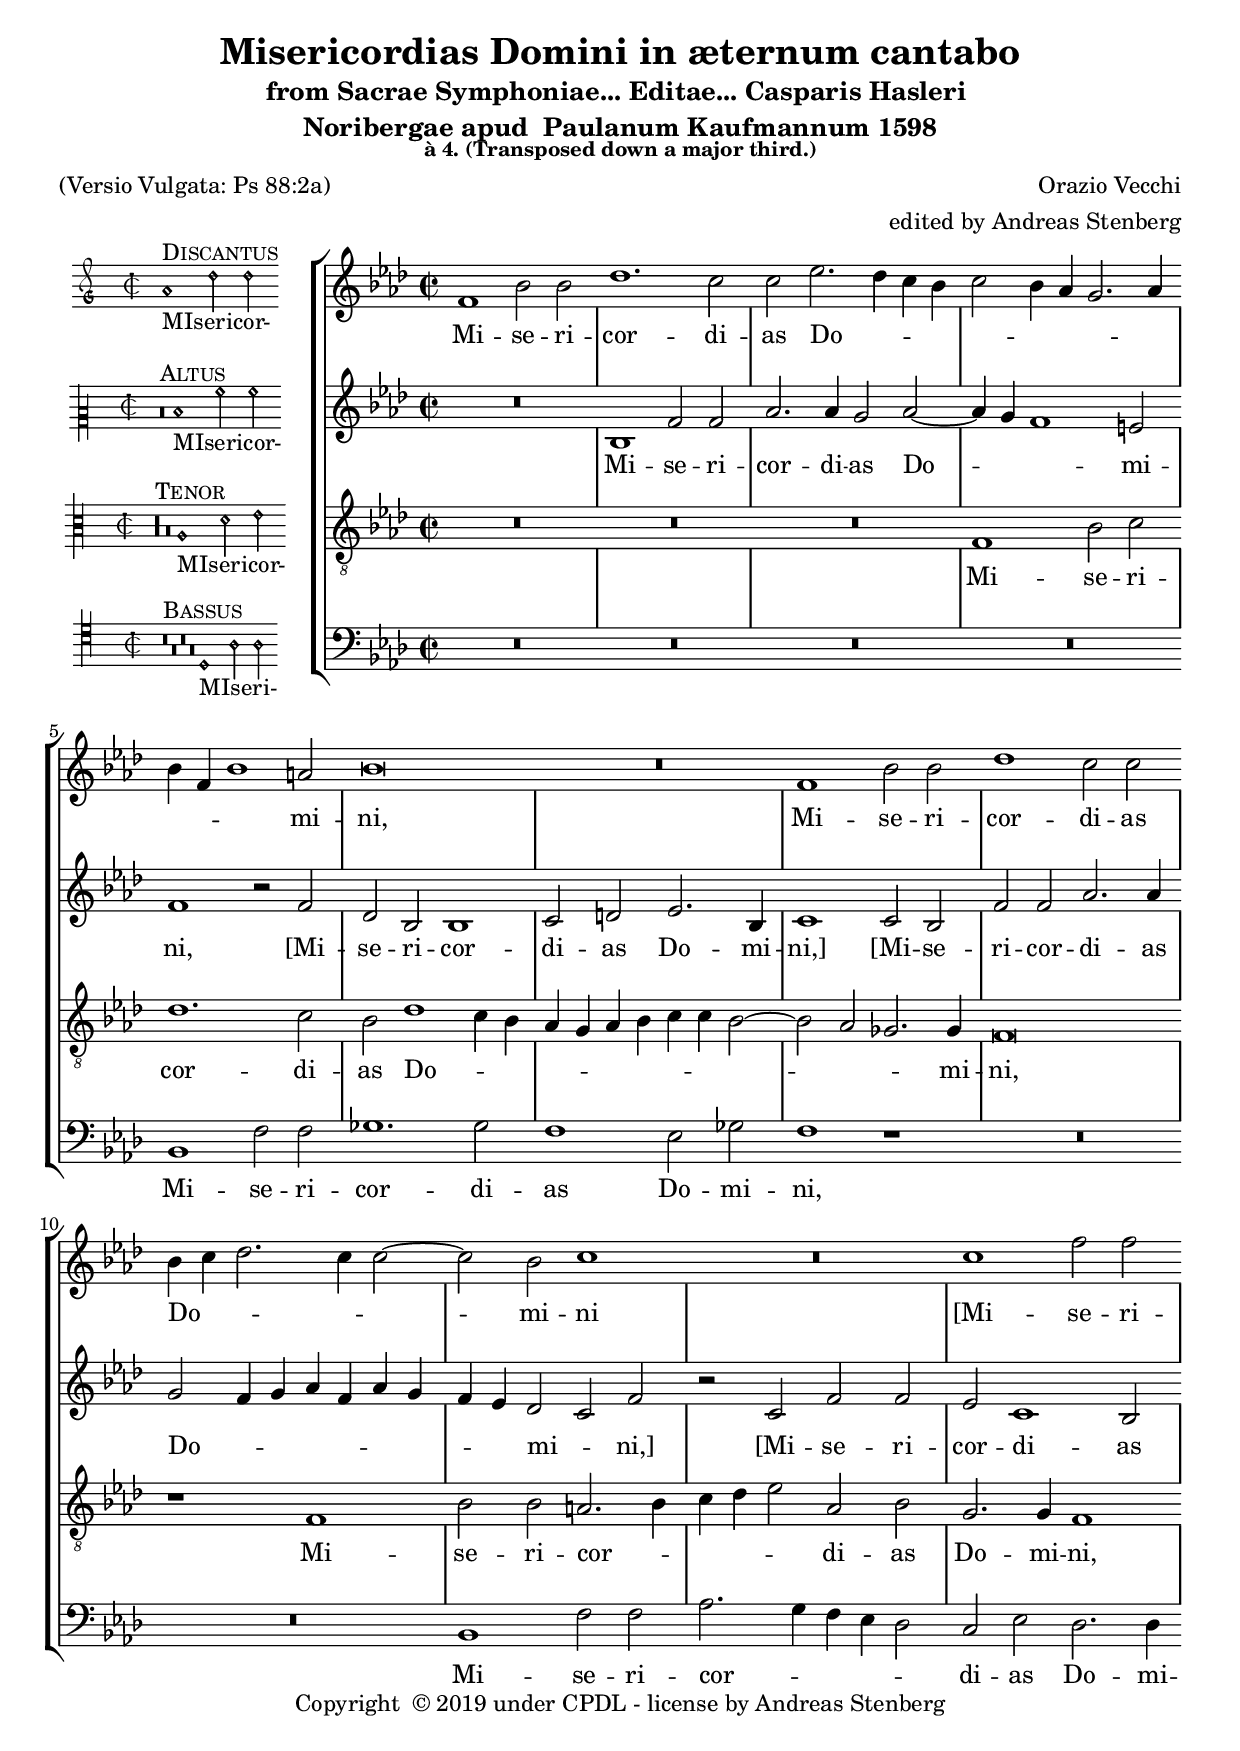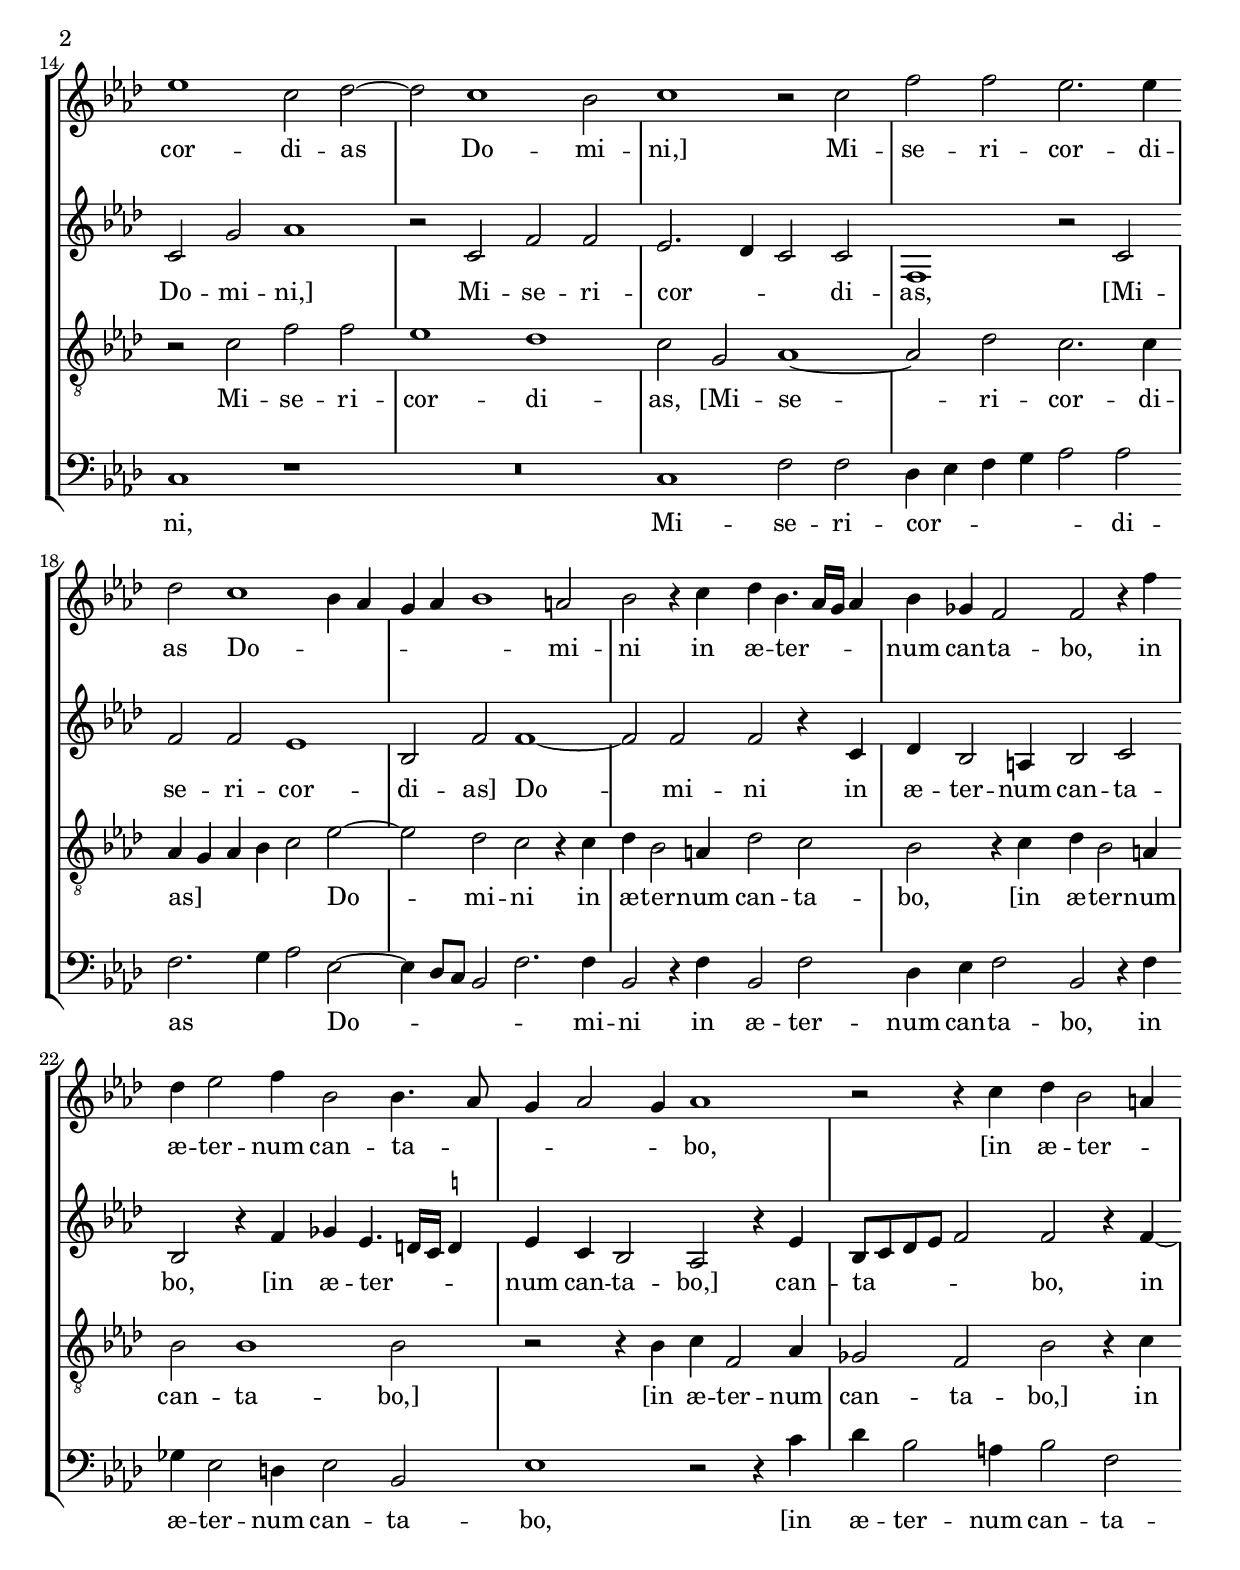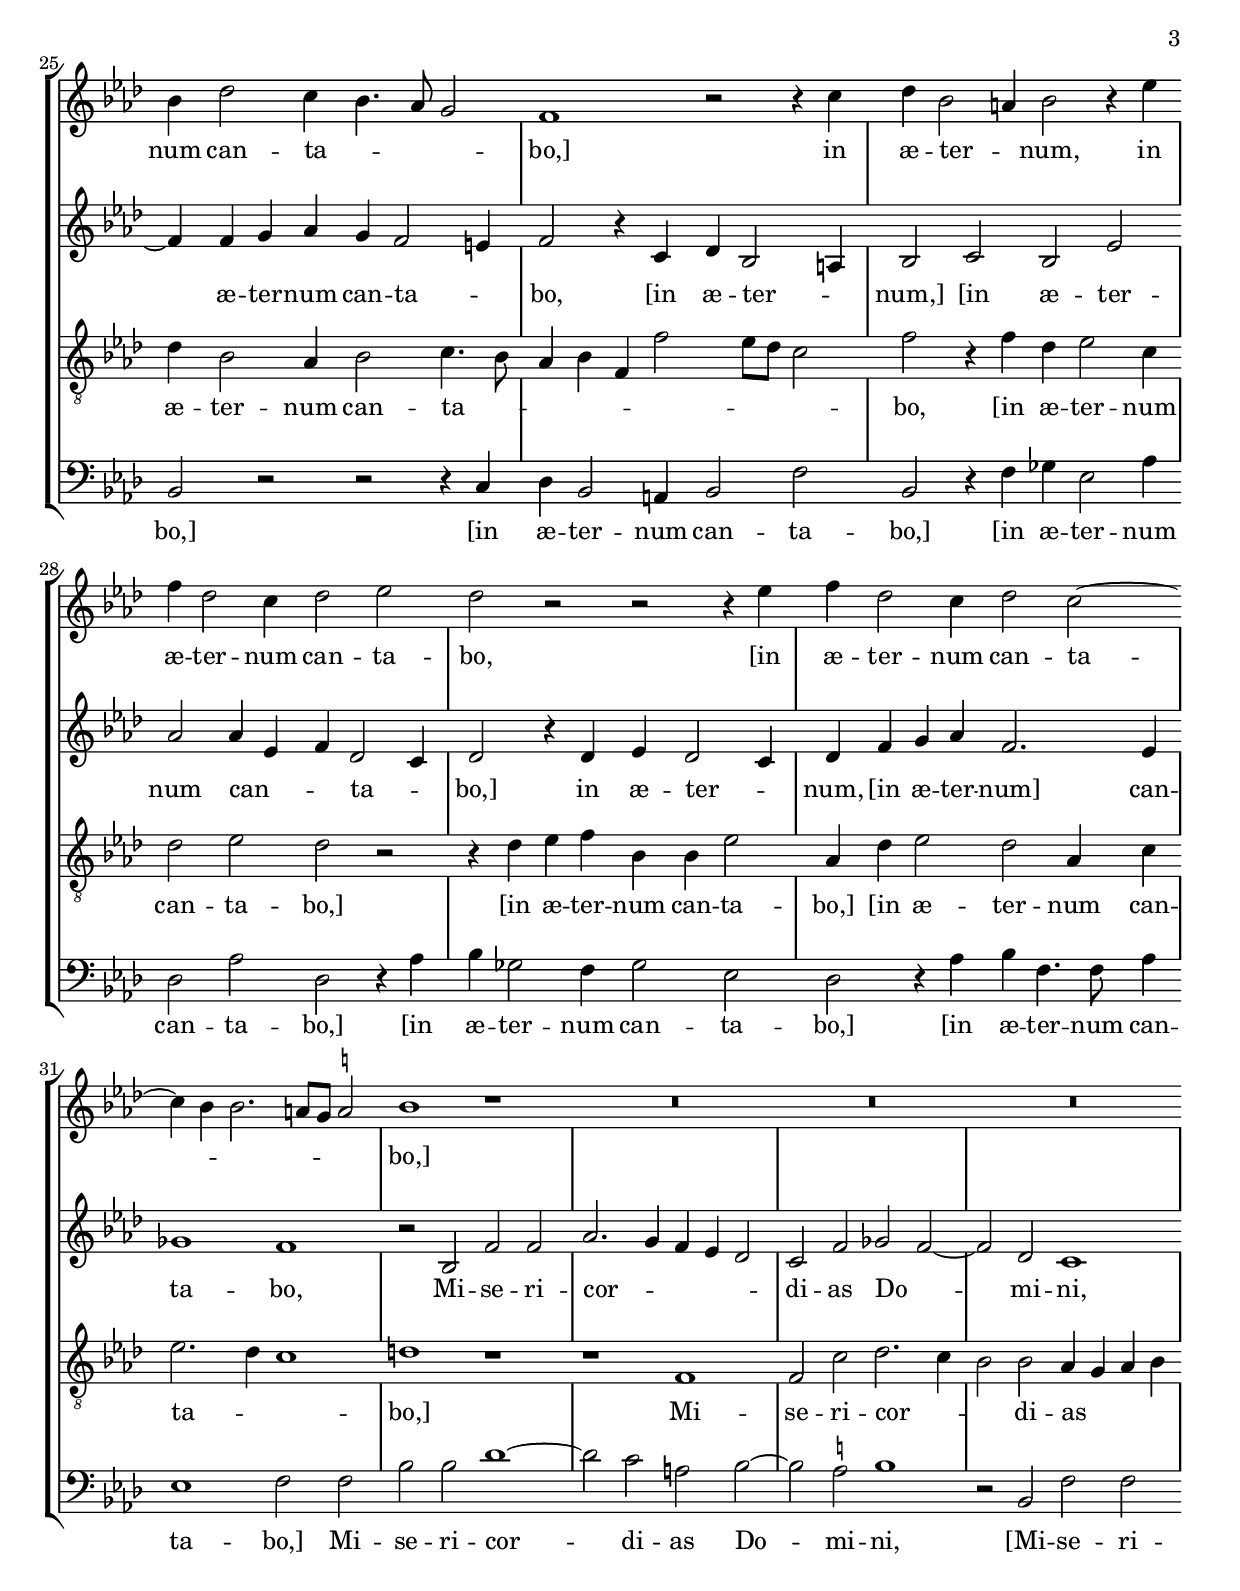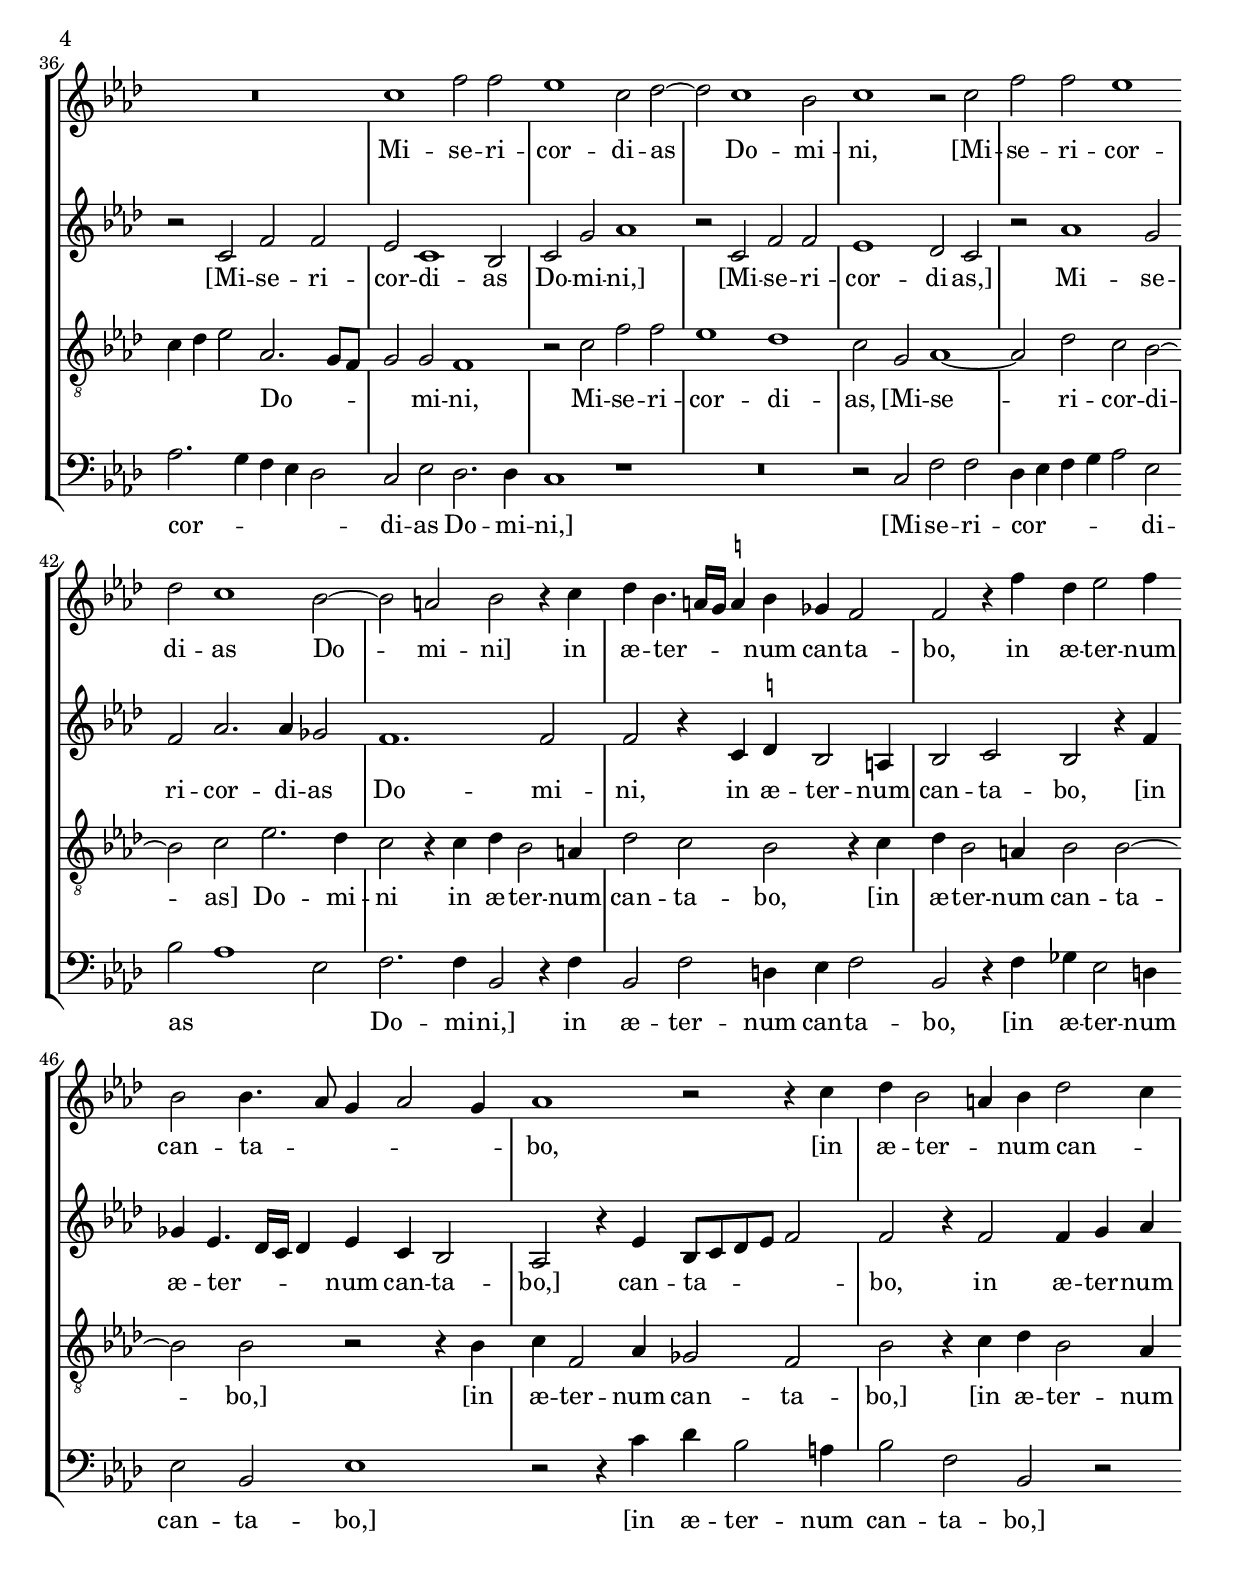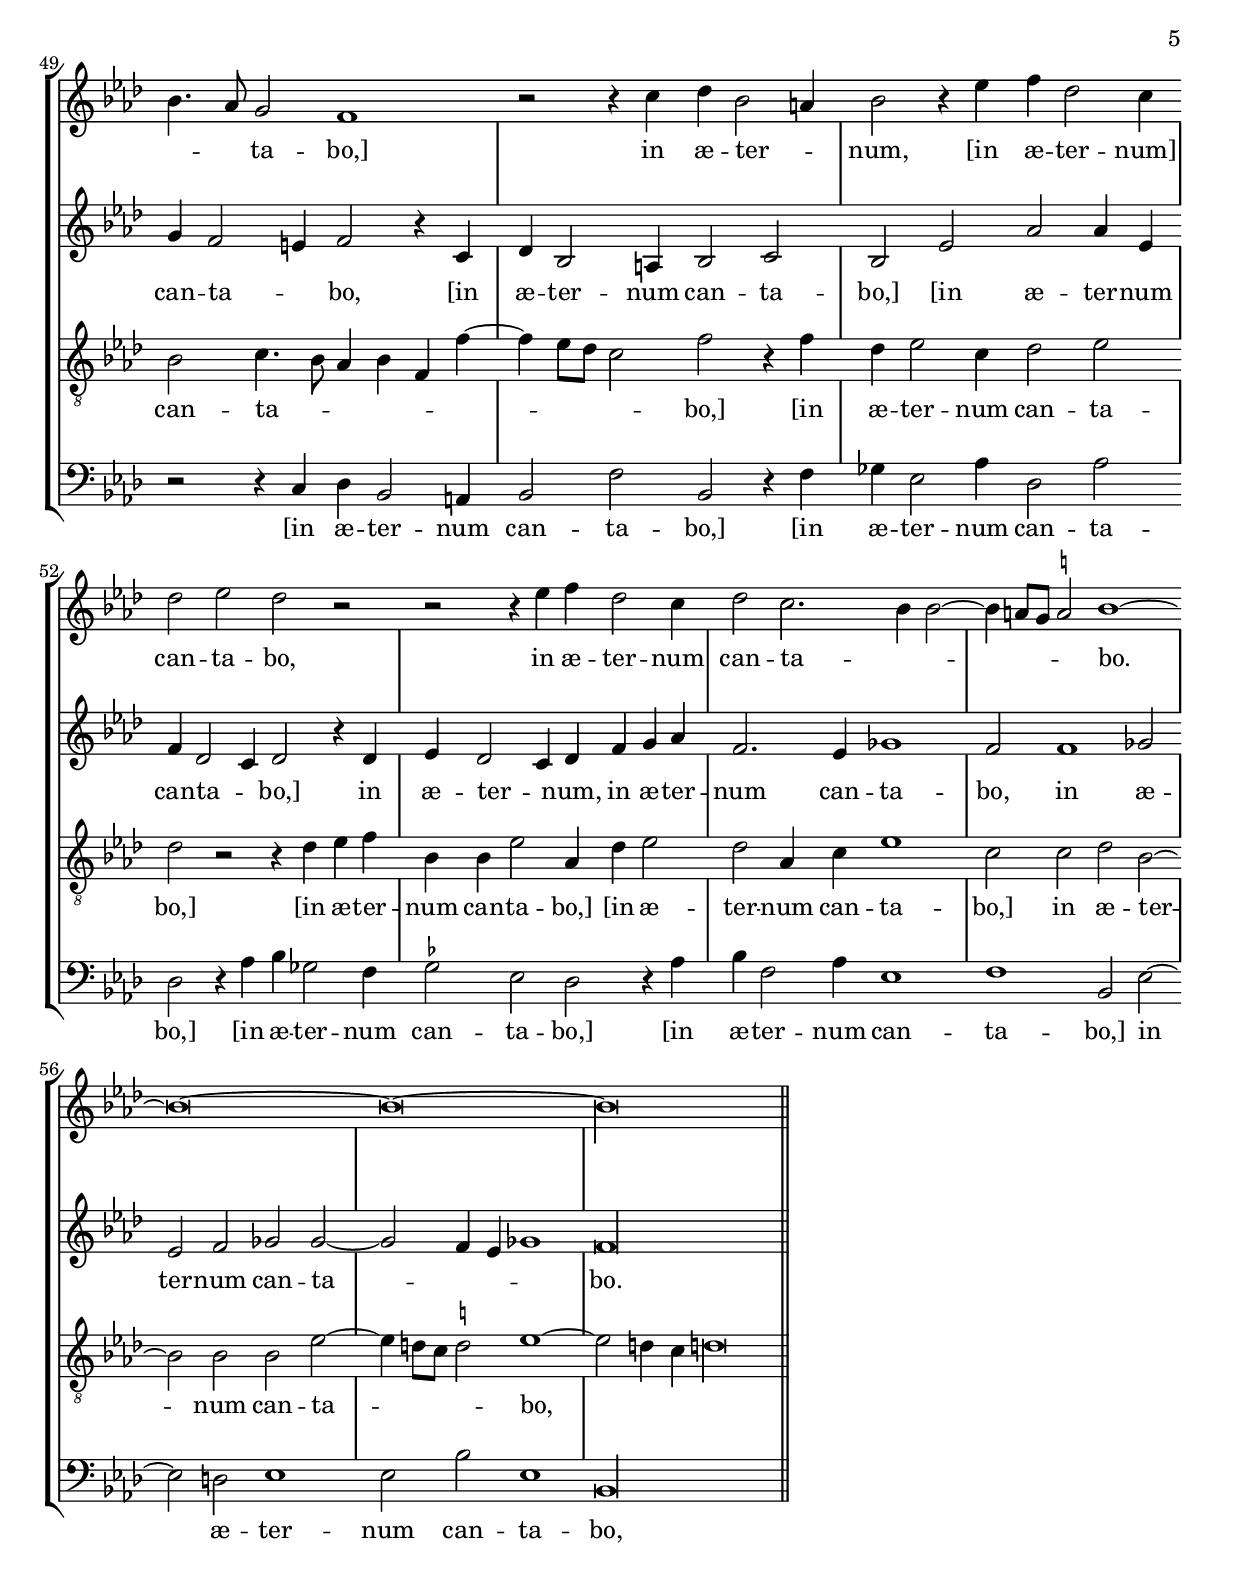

%%%%%%%%%%%%%%%%%%%%%%%%%%%%%%%%%%%%%%%%%%%%%%%%%%%%%%%%%%%%%%%%%%%
% This is a template based on the usual four part choir templater %
% where the voices have common lyrics at the the start but split  %
% to separate lyrics after a while.				  %
% This template is modyfied by AS from the one in the lilypond    %
% documentation.						  %
% This template is to be used for instance for fairly simple      %
% settings where the stanzas are set homophonicaly but twhere the %
% Chorus contains polyphony that require separate underlay for    %
% the different voices.						  %
%%%%%%%%%%%%%%%%%%%%%%%%%%%%%%%%%%%%%%%%%%%%%%%%%%%%%%%%%%%%%%%%%%%
\version "2.18.0"
\include "deutsch.ly"
ficta = \once \set suggestAccidentals =##t
\header {
  title = "Misericordias Domini in æternum cantabo"
  subtitle = \markup { \center-column {"from Sacrae Symphoniae... Editae... Casparis Hasleri "
             "Noribergae apud  Paulanum Kaufmannum 1598" } }
  subsubtitle = "à 4. (Transposed down a major third.)"
  poet = "(Versio Vulgata: Ps 88:2a)"
  composer = "Orazio Vecchi"
  arranger = "edited by Andreas Stenberg"
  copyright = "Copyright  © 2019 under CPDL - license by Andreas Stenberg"
}
global = {
  \key c \major
}
%%Cantus Part-book PDF p.7-8.
sopMusic = \relative c'' {

  \set Score.tempoHideNote = ##t
  \tempo 2 = 86
  \time 2/2
  \set Timing.measureLength = #(ly:make-moment 4/2)
  \override Staff.BarLine.transparent = ##t
 a1 d2 d2
 f1. e2
 e2 g2.( f4 e4 d4
 e2 d4 c4 h2. c4			%% end of first line in orig.
 d4 a4 d1) cis2
 d\breve
 R\breve
 a1 d2 d2
 f1 e2 e2
 d4( e4 f2. e4 e2~
 e2) d2 e1
 R\breve
 e1 a2 a2				%% end of second line.
 g1 e2 f2~
 f2 e1 d2
 e1 r2 e2
 a2 a2 g2. g4
 f2 e1( d4 c4
 h4 c4 d1) cis2
 d2 r4 e4 				%% end of third line (last on first page).
 f4 d4.( c16 h16 c4)
 d4 b4 a2 a2 r4 a'4
 f4 g2 a4 d,2 d4.( c8
 h4 c2 h4) c1				%% end of fourth line (first on second page).
 r2 r4 e4 f4 d2( cis4)
 d4 f2 e4( d4. c8 h2)
 a1 r2 r4 e'4
 f4 d2( cis4) d2 r4 g4			%% end of fifth line.
 a4 f2 e4 f2 g2
 f2 r2 r2 r4 g4
 a4 f2 e4 f2 e2~(
 e4 d4 d2. cis8 h8 \ficta cis!2)
 d1 r1
 R\breve				%% end of sixth line.
 R\breve*3
 e1 a2 a2
 g1 e2 f2~
 f2 e1 d2
 e1 r2 e2
 a2 a2 g1
 f2 e1 d2~
 d2 cis2 d2 r4 e4			%% end of sewenth line.
 f4 d4.( cis16 h16 \ficta cis!4) d4 b4 a2
 a2 r4 a'4 f4 g2 a4
 d,2 d4.( c8 h4 c2 h4)
 c1					%% end of eigth line.
 r2 r4 e4
 f4 d2( cis4) d4 f2( e4
 d4. c8) h2 a1
 r2 r4 e'4 f4 d2( cis4)
 d2 r4 g4 a4 f2 e4			%% end of ninth line.
 f2 g2 f2 r2
 r2 r4 g4 a4 f2 e4
 f2 e2.( d4 d2~
 d4 cis8 h8 \ficta cis!2)
 d1~
 \repeat unfold 2 { d\breve~  }
 \cadenzaOn
 d\longa
 \revert Staff.BarLine.transparent
  \bar "||"
}
sopWords = \lyricmode {
  Mi -- se -- ri -- cor -- di -- as Do -- mi -- ni,
  Mi -- se -- ri -- cor -- di -- as Do -- mi -- ni
  [Mi -- se -- ri -- cor -- di -- as Do -- mi -- ni,]
  Mi -- se -- ri -- cor -- di -- as Do -- mi -- ni in æ -- ter -- num can -- ta -- bo,
  in æ -- ter -- num can -- ta -- bo,
  [in æ -- ter -- num can -- ta -- bo,]
  in æ -- ter -- num,
  in æ -- ter -- num can -- ta -- bo,
  [in æ -- ter -- num can -- ta -- bo,]
  Mi -- se -- ri -- cor -- di -- as Do -- mi -- ni,
  [Mi -- se -- ri -- cor -- di -- as Do -- mi -- ni] in æ -- ter -- num can -- ta -- bo,
  in æ -- ter -- num can -- ta -- bo,
  [in æ -- ter -- num can -- ta -- bo,]
  in æ -- ter -- num,
  [in æ -- ter -- num] can -- ta -- bo,
  in æ -- ter -- num can -- ta -- bo.
}
%% Altus part-book PDF p.7-8.
altoMusic = \relative c' {
  \override Staff.BarLine.transparent = ##t
  R\breve
  d1 a'2 a2
  c2. c4 h2 c2~(
  c4 h4 a1) gis2
  a1 r2 a2
  f2 d2 d1				%% end of first line in orig.
  e2 fis2 g2. d4
  e1 e2 d2
  a'2 a2 c2. c4
  h2( a4 h4 c4 a4 c4 h4
  a4 g4) f2( e2) a2
  r2 e2					%% end of second line.
  a2 a2
  g2 e1 d2
  e2 h'2 c1
  r2 e,2 a2 a2
  g2.( f4 e2) e2
  a,1 r2 e'2
  a2 a2 g1
  d2 a'2 a1~
  a2 a2					%% end of third line (last line on first page).
  a2 r4 e4
  f4 d2 cis4 d2 e2
  d2 r4 a'4 b4 g4.( fis16 e16 \ficta fis!4)
  g4 e4 d2 c2 r4 g'4
  d8( e8 f8 g8 a2)			%% end of fourth line (first on second page).
  a2 r4 a4~
  a4 a4 h4 c4 h4 a2( gis4)
  a2 r4 e4 f4 d2( cis4)
  d2 e2 d2 g2
  c2 c4( g4 				%% end of fifth line
  a4) f2( e4)
  f2 r4 f4 g4 f2( e4)
  f4 a4 h4 c4 a2. g4
  b1 a1
  r2 d,2 a'2 a2
  c2.( h4 				%% end of sixth line.
  a4 g4 f2)
  e2 a2 b2( a2~
  a2) f2 e1
  r2 e2 a2 a2
  g2 e1 d2
  e2 h'2 c1
  r2 e,2 a2 a2
  g1					%% end of sewenth line.
  f2 e2
  r2 c'1 h2
  a2 c2. c4 b2
  a1. a2
  a2 r4 e4 \ficta fis4 d2 cis4
  d2 e2 d2 r4 a'4
  b4 g4.( f16 e16 f4) g4 e4 d2
  c2 r4 g'4 d8( e8 f8 g8 a2)
  a2 r4 a2 a4 h4 c4
  h4 a2( gis4)				%% end of eiht line.
  a2 r4 e4
  f4 d2 cis4 d2 e2
  d2 g2 c2 c4 g4
  a4 f2( e4) f2 r4 f4
  g4 f2( e4) f4 a4 h4 c4			%% end of ninth line.
  a2. g4 b1
  a2 a1 b2
  g2 a2 b2 b2~(
  b2 a4 g4 b1)
  a\longa
  \revert Staff.BarLine.transparent
}
altoWords = \lyricmode {
  Mi -- se -- ri -- cor -- di -- as Do -- mi -- ni,
  [Mi -- se -- ri -- cor -- di -- as Do -- mi -- ni,]
  [Mi -- se -- ri -- cor -- di -- as Do -- mi -- ni,]
  [Mi -- se -- ri -- cor -- di -- as Do -- mi -- ni,]
  Mi -- se -- ri -- cor -- di -- as,
  [Mi -- se -- ri -- cor -- di -- as] Do -- mi -- ni
  in æ -- ter -- num can -- ta -- bo,
  [in æ -- ter -- num can -- ta -- bo,]
  can -- ta -- bo,
  in æ -- ter -- num can -- ta -- bo,
  [in æ -- ter -- num,]
  [in æ -- ter -- num can -- ta -- bo,]
  in æ -- ter -- num,
  [in æ -- ter -- num] can -- ta -- bo,
  Mi -- se -- ri -- cor -- di -- as Do -- mi -- ni,
  [Mi -- se -- ri -- cor -- di -- as Do -- mi -- ni,]
  [Mi -- se -- ri -- cor -- di -- as,]
  Mi -- se -- ri -- cor -- di -- as Do -- mi -- ni,
  in æ -- ter -- num can -- ta -- bo,
  [in æ -- ter -- num can -- ta -- bo,]
  can -- ta -- bo,
  in æ -- ter -- num can -- ta -- bo,
  [in æ -- ter -- num can -- ta -- bo,]
  [in æ -- ter -- num can -- ta -- bo,]
  in æ -- ter -- num,
  in æ -- ter -- num can -- ta -- bo,
  in æ -- ter -- num can -- ta -- bo.
}
%% Tenor pert-book PDF p. 7.
tenorMusic = \relative c' {
  \clef "G_8"
  \override Staff.BarLine.transparent = ##t
   R\breve*3
   a1 d2 e2
   f1. e2
   d2 f1( e4 d4
   c4 h4 c4 d4 e4 e4 d2~
   d2 c2 b2.) b4
   a\breve			%% end of first line in orig.
   r1 a1
   d2 d2 cis2.( d4
   e4 f4 g2) c,2 d2
   h2. h4 a1
   r2 e'2 a2 a2
   g1 f1
   e2 h2 c1~
   c2 f2 e2. e4
   c4( h4 c4 d4			%% end of second line.
   e2) g2~
   g2 f2 e2 r4 e4
   f4 d2 cis4 f2 e2
   d2 r4 e4 f4 d2 cis4
   d2 d1 d2
   r2 r4 d4 e4 a,2 c4
   b2 a2			%% end of third line.
   d2 r4 e4
   f4 d2 c4 d2 e4.( d8
   c4 d4 a4 a'2 g8 f8 e2)
   a2 r4 a4 f4 g2 e4
   f2 g2 f2 r2
   r4 f4 g4 a4 d,4 d4 g2	%% end of fourth line.
   c,4 f4 g2 f2 c4 e4
   g2.( f4 e1)
   fis1 r1
   r1 a,1
   a2 e'2 f2.( e4
   d2) d2 c4( h4 c4 d4
   e4 f4 g2) c,2.( h8 a8
   h2) h2 a1			%% end of fifth line.
   r2 e'2 a2 a2
   g1 f1
   e2 h2 c1~
   c2 f2 e2 d2~
   d2 e2 g2. f4
   e2 r4 e4 f4 d2 cis4
   f2 e2 d2 r4 e4
   f4 d2 cis4			%% end of sixth line.
   d2 d2~
   d2 d2 r2 r4 d4
   e4 a,2 c4 b2 a2
   d2 r4 e4 f4 d2 c4
   d2 e4.( d8 c4 d4 a4 a'4~
   a4 g8 f8 e2) a2 r4 a4
   f4 g2 e4 f2 g2		%% end of sewenth line.
   f2 r2 r4 f4 g4 a4
   d,4 d4 g2 c,4 f4 g2
   f2 c4 e4 g1
   e2 e2 f2 d2~
   d2 d2 d2 g2~(
   g4 fis8 e8 \ficta fis!2) g1~(
   g2 fis4 e4 fis!\longa*3/4
 \revert Staff.BarLine.transparent
}
tenorWords = \lyricmode {
  Mi -- se -- ri -- cor -- di -- as Do -- mi -- ni,
  Mi -- se -- ri -- cor -- di -- as Do -- mi -- ni,
  Mi -- se -- ri -- cor -- di -- as,
  [Mi -- se -- ri -- cor -- di -- as] Do -- mi -- ni in æ -- ter -- num can -- ta -- bo,
  [in æ -- ter -- num can -- ta -- bo,]
  [in æ -- ter -- num can -- ta -- bo,]
  in æ -- ter -- num can -- ta -- bo,
  [in æ -- ter -- num can -- ta -- bo,]
  [in æ -- ter -- num can -- ta -- bo,]
  [in æ -- ter -- num can -- ta -- bo,]
  Mi -- se -- ri -- cor -- di -- as Do -- mi -- ni,
  Mi -- se -- ri -- cor -- di -- as,
  [Mi -- se -- ri -- cor -- di -- as] Do -- mi -- ni
  in æ -- ter -- num can -- ta -- bo,
  [in æ -- ter -- num can -- ta -- bo,]
  [in æ -- ter -- num can -- ta -- bo,]
  [in æ -- ter -- num can -- ta -- bo,]
  [in æ -- ter -- num can -- ta -- bo,]
  [in æ -- ter -- num can -- ta -- bo,]
  [in æ -- ter -- num can -- ta -- bo,]
  in æ -- ter -- num can -- ta -- bo,

}
%% Bassus part-book PDF p. 7-8.
bassMusic = \relative c {
  \override Staff.BarLine.transparent = ##t
  R\breve*4
  d1 a'2 a2
  b1. b2
  a1 g2 b2
  a1 r1
  R\breve*2			%% end of first line in orig.
  d,1 a'2 a2
  c2.( h4 a4 g4 f2)
  e2 g2 f2. f4
  e1 r1
  R\breve
  e1 a2 a2
  f4( g4 a4 h4 c2) c2		%% end of second line.
  a2.( h4 c2) g2~(
  g4 f8 e8 d2 a'2.) a4
  d,2 r4 a'4 d,2 a'2
  f4 g4 a2 d,2 r4 a'4
  b4 g2 fis4			%% end of third line (last on first page).
  g2 d2
  g1 r2 r4 e'4
  f4 d2 cis4 d2 a2
  d,2 r2 r2 r4 e4
  f4 d2 cis4 d2 a'2 		%% end of fourth line (fist on second page).
  d,2 r4 a'4 b4 g2 c4
  f,2 c'2 f,2 r4 c'4
  d4 b2 a4 b2 g2
  f2 r4 c'4 d4 a4. a8 c4	%% end of fifth line.
  g1 a2 a2
  d2 d2 f1~
  f2 e2 cis2 d2~
  d2 \ficta cis2 d1
  r2 d,2 a'2 a2
  c2.( h4 a4 g4 f2)
  e2 g2				%% end of sixth line.
  f2. f4
  e1 r1
  R\breve
  r2 e2 a2 a2
  f4( g4 a4 h4 c2) g2
  d'2( c1 g2)
  a2. a4 d,2 r4 a'4		%% end of sewenth line.
  d,2 a'2 fis4 g4 a2
  d,2 r4 a'4 b4 g2 fis4
  g2 d2 g1
  r2 r4 e'4 f4 d2 cis4
  d2 a2				%% end of eight line.
  d,2 r2
  r2 r4 e4 f4 d2 cis4
  d2 a'2 d,2 r4 a'4
  b4 g2 c4 f,2 c'2
  f,2 r4 c'4 d4 b2 a4			%% end of ninth line.
  \ficta b!2 g2 f2 r4 c'4
  d4 a2 c4 g1
  a1 d,2 g2~
  g2 fis2 g1
  g2 d'2 g,1
  d\longa
  \revert Staff.BarLine.transparent
}
bassWords = \lyricmode {
  Mi -- se -- ri -- cor -- di -- as Do -- mi -- ni,
  Mi -- se -- ri -- cor -- di -- as Do -- mi -- ni,
  Mi -- se -- ri -- cor -- di -- as Do -- mi -- ni
  in æ -- ter -- num can -- ta -- bo,
  in æ -- ter -- num can -- ta -- bo,
  [in æ -- ter -- num can -- ta -- bo,]
  [in æ -- ter -- num can -- ta -- bo,]
  [in æ -- ter -- num can -- ta -- bo,]
  [in æ -- ter -- num can -- ta -- bo,]
  [in æ -- ter -- num can -- ta -- bo,]
  Mi -- se -- ri -- cor -- di -- as Do -- mi -- ni,
  [Mi -- se -- ri -- cor -- di -- as Do -- mi -- ni,]
  [Mi -- se -- ri -- cor -- di -- as Do -- mi -- ni,]
  in æ -- ter -- num can -- ta -- bo,
  [in æ -- ter -- num can -- ta -- bo,]
  [in æ -- ter -- num can -- ta -- bo,]
  [in æ -- ter -- num can -- ta -- bo,]
  [in æ -- ter -- num can -- ta -- bo,]
  [in æ -- ter -- num can -- ta -- bo,]
  [in æ -- ter -- num can -- ta -- bo,]
  in æ -- ter -- num can -- ta -- bo,
}
incipitDiscantus = \markup {
  \score {
    {
      %      \set Staff.instrumentName = #"Tenor "
      \override NoteHead.style = #'neomensural
      \override Rest.style = #'neomensural
      \override Staff.TimeSignature.style = #'mensural
      \cadenzaOn
      \clef "petrucci-g"
      \key c \major
      \time 2/2

      a'1 ^\markup { \smallCaps"Discantus"} _"MIsericor-"
      d''2 d''2
    }
    \layout {
      \context {
        \Voice
        \remove "Ligature_bracket_engraver"
        \consists "Mensural_ligature_engraver"
      }
      line-width = 4.5\cm
    }
  }
}


incipitAltus = \markup {
  \score {
    {
      %      \set Staff.instrumentName = #"Tenor "
      \override NoteHead.style = #'neomensural
      \override Rest.style = #'neomensural
      \override Staff.TimeSignature.style = #'mensural
      \cadenzaOn
      \clef "petrucci-c2"
      \key c \major
      \time 2/2
      c'\breve \rest ^\markup \smallCaps"Altus"
      d'1_"MIsericor-" a'2 a'2

    }
    \layout {
      \context {
        \Voice
        \remove "Ligature_bracket_engraver"
        \consists "Mensural_ligature_engraver"
      }
      line-width = 4.5\cm
    }
  }
}


incipitTenor = \markup {
  \score {
    {
      %      \set Staff.instrumentName = #"Tenor "
      \override NoteHead.style = #'neomensural
      \override Rest.style = #'neomensural
      \override Staff.TimeSignature.style = #'mensural
      \cadenzaOn
      \clef "petrucci-c3"
      \key c \major
      \time 2/2
      r\longa ^\markup \smallCaps"Tenor"
      a\breve \rest
      a1_"MIsericor-" d'2 e'2

    }
    \layout {
      \context {
        \Voice
        \remove "Ligature_bracket_engraver"
        \consists "Mensural_ligature_engraver"
      }
      line-width = 5.0\cm
    }
  }
}
#(append! supported-clefs '(("mensural-f3" . ("clefs.mensural.f" 0 0))))

incipitBassus = \markup {
  \score {
    {
      %      \set Staff.instrumentName = #"Tenor "
      \override NoteHead.style = #'neomensural
      \override Rest.style = #'neomensural
      \override Staff.TimeSignature.style = #'mensural
      \cadenzaOn
      \clef "petrucci-c4"
      \key c \major
      \time 2/2
      a\breve \rest^\markup \smallCaps"Bassus"
      f\breve \rest
      a\breve \rest
      f\breve \rest
      d1_"MIseri-" a2 a2

    }
    \layout {
      \context {
        \Voice
        \remove "Ligature_bracket_engraver"
        \consists "Mensural_ligature_engraver"
      }
      line-width = 4.5\cm
    }
  }
}


\score {
  \transpose c as,
  <<
    \new StaffGroup \with {
      \override VerticalAxisGroup.staff-staff-spacing = #'((basic-distance . 12))
    } <<
      \new Staff = treble <<
        \set Staff.instrumentName = \incipitDiscantus
        \new Voice = "sopranos" {
          \set  Staff.midiInstrument ="choir aahs"
          %	\voiceOne
          << \global \sopMusic >>
        }
      >>
      \new Lyrics = sopranos { s1 }

      \new Staff = "medius" <<
        \set Staff.instrumentName = \incipitAltus

        \new Voice = "altos" {
          %	\voiceTwo
          \set  Staff.midiInstrument ="choir aahs"
          << \global \altoMusic >>
        }
      >>

      \new Lyrics = "altos" { s1 }
      \new Staff = tenors <<
        \set Staff.instrumentName = \incipitTenor

        \clef "treble"
        \new Voice = "tenors" {
          \set  Staff.midiInstrument ="choir aahs"
          %	\voiceOne
          << \global \tenorMusic >>
        }
      >>
      \new Lyrics = "tenors" { s1 }

      \new Staff ="basses" {
        \set Staff.instrumentName = \incipitBassus

        \new Voice = "basses" {
          \set  Staff.midiInstrument ="choir aahs"
          \clef "bass"
          %	\voiceTwo
          << \global \bassMusic >>
        }
      }
    >>
    \new Lyrics = basses { s1 }

    \context Lyrics = sopranos \lyricsto sopranos \sopWords
    \context Lyrics = altos \lyricsto altos \altoWords
    \context Lyrics = tenors \lyricsto tenors \tenorWords
    \context Lyrics = basses \lyricsto basses \bassWords
  >>
  \layout {
    \context {
      \Score
      % no bars in staves
      %      \override BarLine.transparent = ##t

    }
    % the next three instructions keep the lyrics between the bar lines
    \context {
      \Lyrics
      \consists "Bar_engraver"
      \override BarLine.transparent = ##t
    }
    \context {
      \StaffGroup
      \consists "Separating_line_group_engraver"
    }
    \context {
      \Voice
      % no slurs
      \override Slur.transparent = ##t
      % Comment in the below "\remove" command to allow line
      % breaking also at those barlines where a note overlaps
      % into the next bar.  The command is commented out in this
      % short example score, but especially for large scores, you
      % will typically yield better line breaking and thus improve
      % overall spacing if you comment in the following command.
      %\remove "Forbid_line_break_engraver"
    }
    indent = 4.5\cm
  }

}
\score {
  \transpose c as,
  <<
    \new StaffGroup <<
      \new Staff = treble <<
        \set Staff.instrumentName = \incipitDiscantus
        \new Voice = "sopranos" {
          \set  Staff.midiInstrument ="choir aahs"
          %	\voiceOne
          << \global \sopMusic >>
        }
      >>
      \new Lyrics = sopranos { s1 }

      \new Staff = "medius" <<
        \set Staff.instrumentName = \incipitAltus

        \new Voice = "altos" {
          %	\voiceTwo
          \set  Staff.midiInstrument ="choir aahs"
          << \global \altoMusic >>
        }
      >>

      \new Lyrics = "altos" { s1 }
      \new Staff = tenors <<
        \set Staff.instrumentName = \incipitTenor

        \clef "treble"
        \new Voice = "tenors" {
          \set  Staff.midiInstrument ="choir aahs"
          %	\voiceOne
          << \global \tenorMusic >>
        }
      >>
      \new Lyrics = "tenors" { s1 }

      \new Staff ="basses" {
        \set Staff.instrumentName = \incipitBassus

        \new Voice = "basses" {
          \set  Staff.midiInstrument ="choir aahs"
          \clef "G_8"
          %	\voiceTwo
          << \global \bassMusic >>
        }
      }
    >>
    \new Lyrics = basses { s1 }

    \context Lyrics = sopranos \lyricsto sopranos \sopWords
    \context Lyrics = altos \lyricsto altos \altoWords
    \context Lyrics = tenors \lyricsto tenors \tenorWords
    \context Lyrics = basses \lyricsto basses \bassWords
  >>
  \midi {}
}
\paper {
  ragged-bottom = ##t
  ragged-last-bottom = ##t
  ragged-last = ##t
}

%{
convert-ly.py (GNU LilyPond) 2.18.2  convert-ly.py: Processing `'...
Applying conversion: 2.15.7, 2.15.9, 2.15.10, 2.15.16, 2.15.17,
2.15.18, 2.15.19, 2.15.20, 2.15.25, 2.15.32, 2.15.39, 2.15.40,
2.15.42, 2.15.43, 2.16.0, 2.17.0, 2.17.4, 2.17.5, 2.17.6, 2.17.11,
2.17.14, 2.17.15, 2.17.18, 2.17.19, 2.17.20, 2.17.25, 2.17.27,
2.17.29, 2.17.97, 2.18.0
%}
